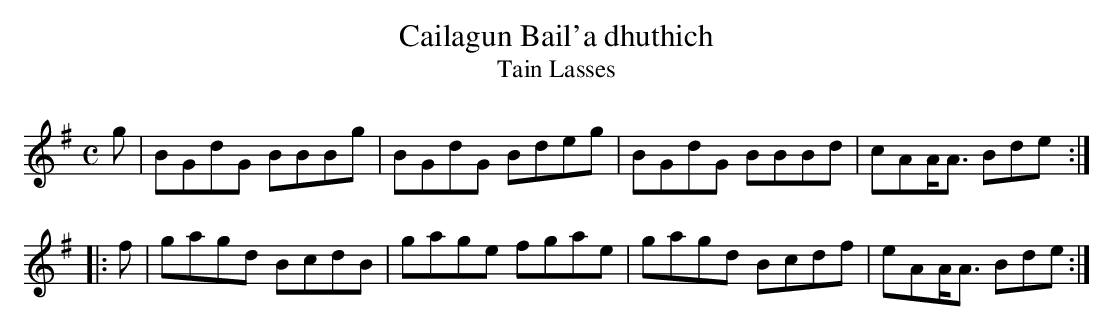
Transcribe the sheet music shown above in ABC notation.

X:1
T:Cailagun Bail'a dhuthich
T:Tain Lasses
M:C
L:1/8
K:G
g|BGdG BBBg|BGdG Bdeg|BGdG BBBd|cAA<A Bde:|
|:f|gagd BcdB|gage fgae|gagd Bcdf|eAA<A Bde:|]
